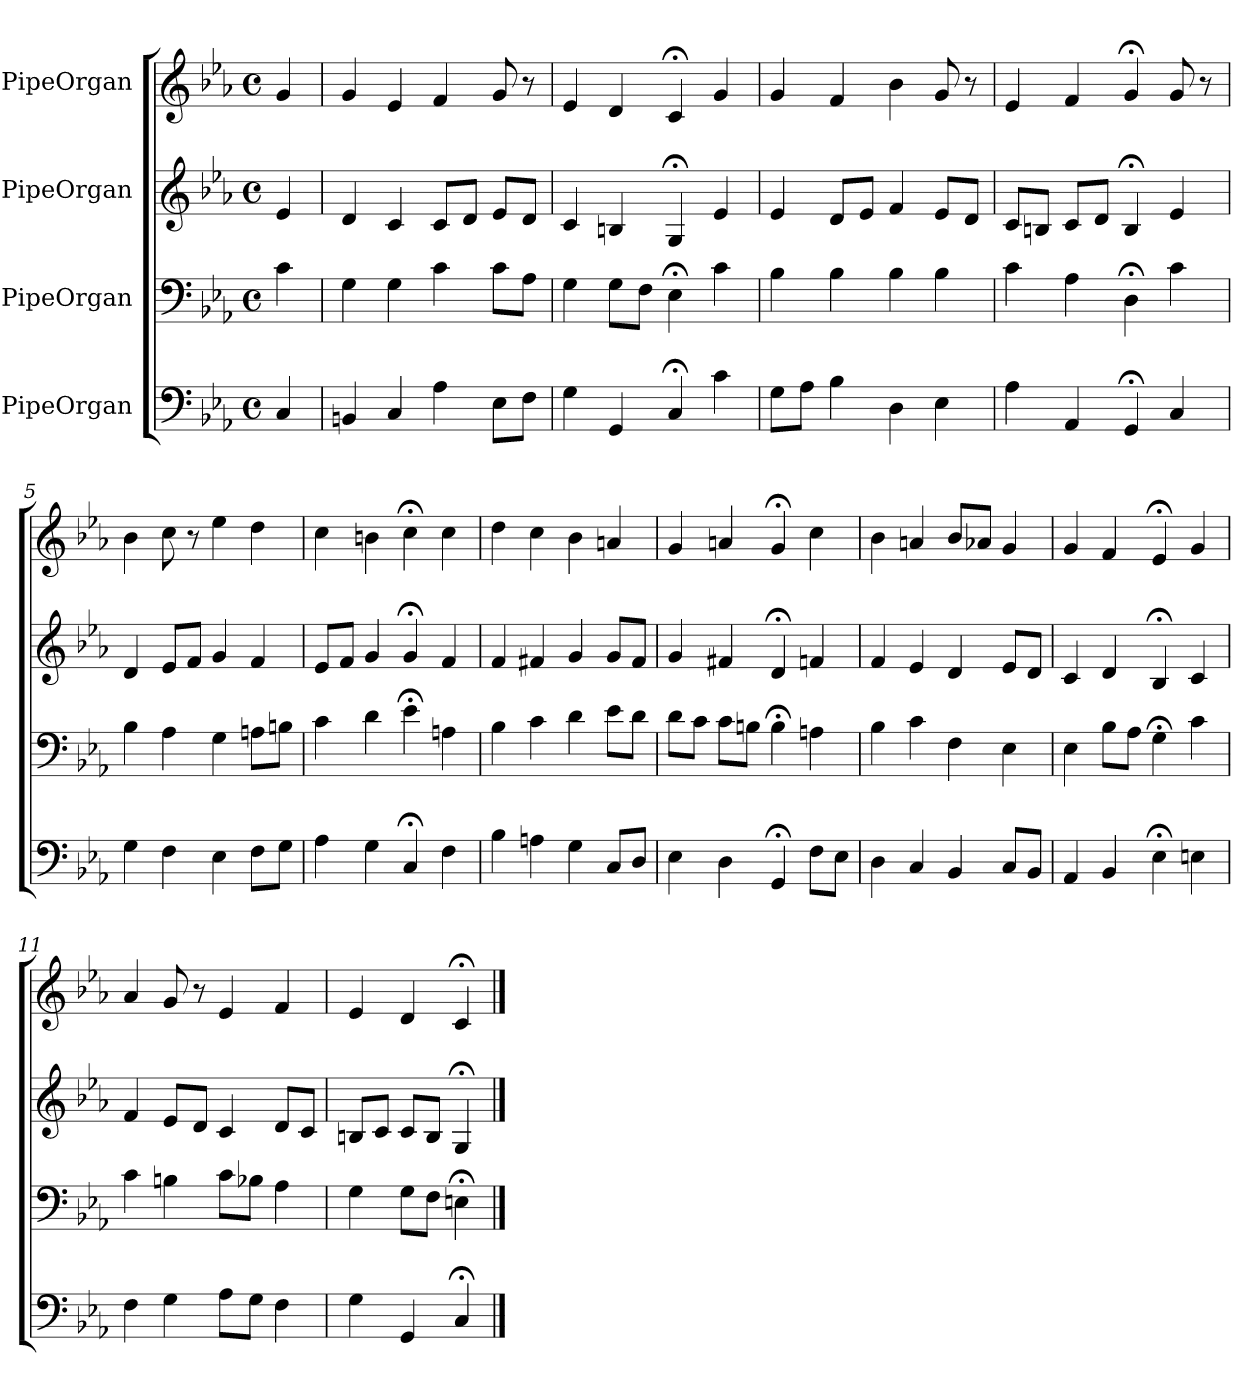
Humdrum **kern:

**kern	**kern	**kern	**kern
*part4	*part3	*part2	*part1
*staff4	*staff3	*staff2	*staff1
*I"PipeOrgan	*I"PipeOrgan	*I"PipeOrgan	*I"PipeOrgan
*k[b-e-a-]	*k[b-e-a-]	*k[b-e-a-]	*k[b-e-a-]
*c:	*c:	*c:	*c:
*M4/4	*M4/4	*M4/4	*M4/4
*met(c)	*met(c)	*met(c)	*met(c)
*MM60	*MM60	*MM60	*MM60
=	=	=	=
4C	4c	4e-	4g
=1	=1	=1	=1
4BBn	4G	4d	4g
4C	4G	4c	4e-
4A-	4c	8cL	4f
.	.	8dJ	.
8E-L	8cL	8e-L	8g
8FJ	8A-J	8dJ	8r
=2	=2	=2	=2
4G	4G	4c	4e-
4GG	8GL	4Bn	4d
.	8FJ	.	.
4C;<	4E-;<	4G;<	4c;<
4c	4c	4e-	4g
=3	=3	=3	=3
8GL	4B-	4e-	4g
8A-J	.	.	.
4B-	4B-	8dL	4f
.	.	8e-J	.
4D	4B-	4f	4b-
4E-	4B-	8e-L	8g
.	.	8dJ	8r
=4	=4	=4	=4
4A-	4c	8cL	4e-
.	.	8BnJ	.
4AA-	4A-	8cL	4f
.	.	8dJ	.
4GG;<	4D;<	4B;<	4g;<
4C	4c	4e-	8g
.	.	.	8r
=5	=5	=5	=5
4G	4B-	4d	4b-
4F	4A-	8e-L	8cc
.	.	8fJ	8r
4E-	4G	4g	4ee-
8FL	8AnL	4f	4dd
8GJ	8BnJ	.	.
=6	=6	=6	=6
4A-	4c	8e-L	4cc
.	.	8fJ	.
4G	4d	4g	4bn
4C;<	4e-;<	4g;<	4cc;<
4F	4An	4f	4cc
=7	=7	=7	=7
4B-	4B-	4f	4dd
4An	4c	4f#X	4cc
4G	4d	4g	4b-
8CL	8e-L	8gL	4an
8DJ	8dJ	8f#J	.
=8	=8	=8	=8
4E-	8dL	4g	4g
.	8cJ	.	.
4D	8cL	4f#X	4an
.	8BnJ	.	.
4GG;<	4B;<	4d;<	4g;<
8FL	4An	4fn	4cc
8E-J	.	.	.
=9	=9	=9	=9
4D	4B-	4f	4b-
4C	4c	4e-	4an
4BB-	4F	4d	8b-L
.	.	.	8a-XJ
8CL	4E-	8e-L	4g
8BB-J	.	8dJ	.
=10	=10	=10	=10
4AA-	4E-	4c	4g
4BB-	8B-L	4d	4f
.	8A-J	.	.
4E-;<	4G;<	4B-;<	4e-;<
4En	4c	4c	4g
=11	=11	=11	=11
4F	4c	4f	4a-
4G	4Bn	8e-L	8g
.	.	8dJ	8r
8A-L	8cL	4c	4e-
8GJ	8B-XJ	.	.
4F	4A-	8dL	4f
.	.	8cJ	.
=12	=12	=12	=12
4G	4G	8BnL	4e-
.	.	8cJ	.
4GG	8GL	8cL	4d
.	8FJ	8BJ	.
4C;<	4En;<	4G;<	4c;<
==	==	==	==
*-	*-	*-	*-
